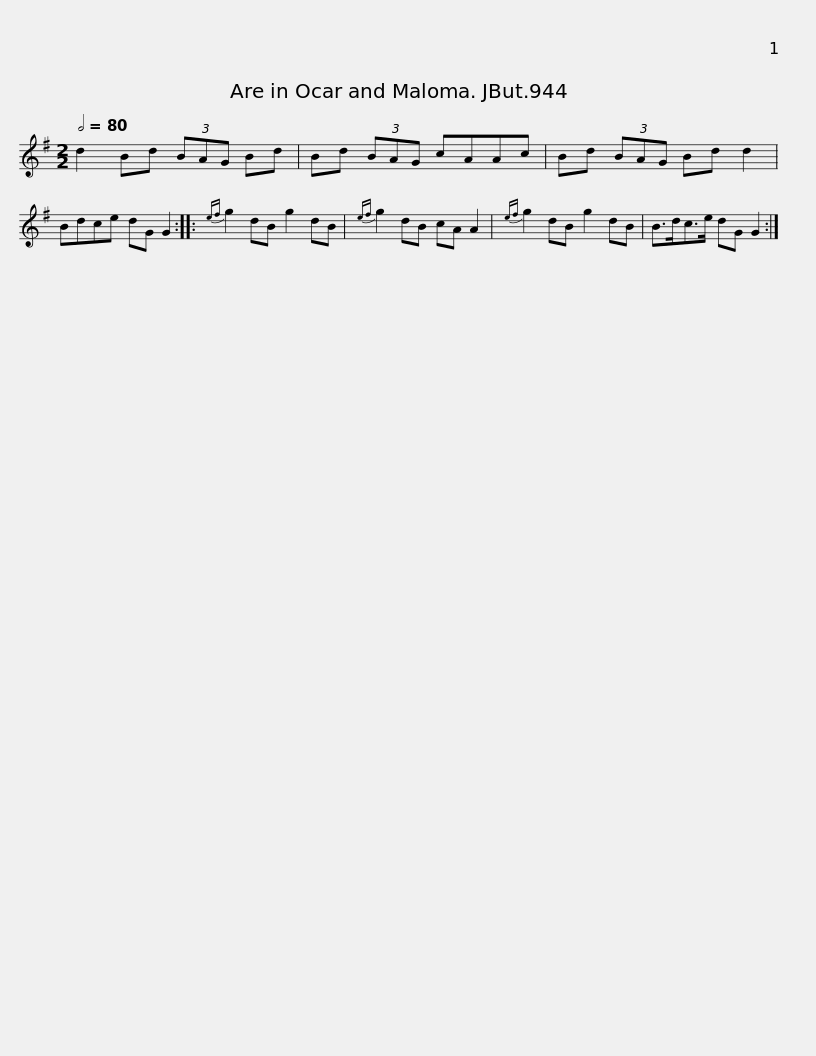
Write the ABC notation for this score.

X:1
L:1/8
Q:1/2=80
M:2/2
I:linebreak $
K:G
V:1 treble
V:1
 d2 Bd (3BAG Bd | Bd (3BAG cAAc | Bd (3BAG Bd d2 | Bdce dG G2 ::{ef} g2 dB g2 dB |$ %5
{ef} g2 dB cA A2 |{ef} g2 dB g2 dB | B>dc>e dG G2 :| %8
